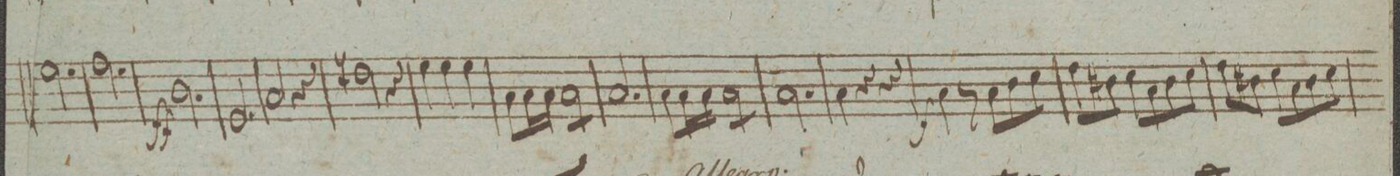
**kern	**dynam
*I"Puzon.	*
*clefF4	*
*k[]	*
*M3/4	*
2.G\	.
=78	=78
2.A\	.
=79	=79
2.D\	ff
=80	=80
2.GG/	.
=81	=81
2C/	.
4r	.
=82	=82
2Fn\	.
4r	.
=83	=83
4G\	.
4G\	.
4G\	.
=84	=84
8C\L	.
16C\L	.
16C\JJ	.
*tremolo	*
8C\L	.
8C\	.
8C\	.
8C\J	.
*Xtremolo	*
=85	=85
2.C/	.
=86	=86
8C\L	.
16C\L	.
16C\JJ	.
*tremolo	*
8C\L	.
8C\	.
8C\	.
8C\J	.
*Xtremolo	*
=87	=87
2.C\	.
=88	=88
4C\	.
4r	.
4r	.
=89	=89
4C\	f
8r	.
8C\L	.
8D\	.
8E\J	.
=90	=90
8F\L	.
8D#X\J	.
8E\L	.
8C\	.
8D#\	.
8E\J	.
=91	=91
8F\L	.
8D#X\J	.
8E\L	.
8C\	.
8D#\	.
8E\J	.
=92	=92
*-	*-
